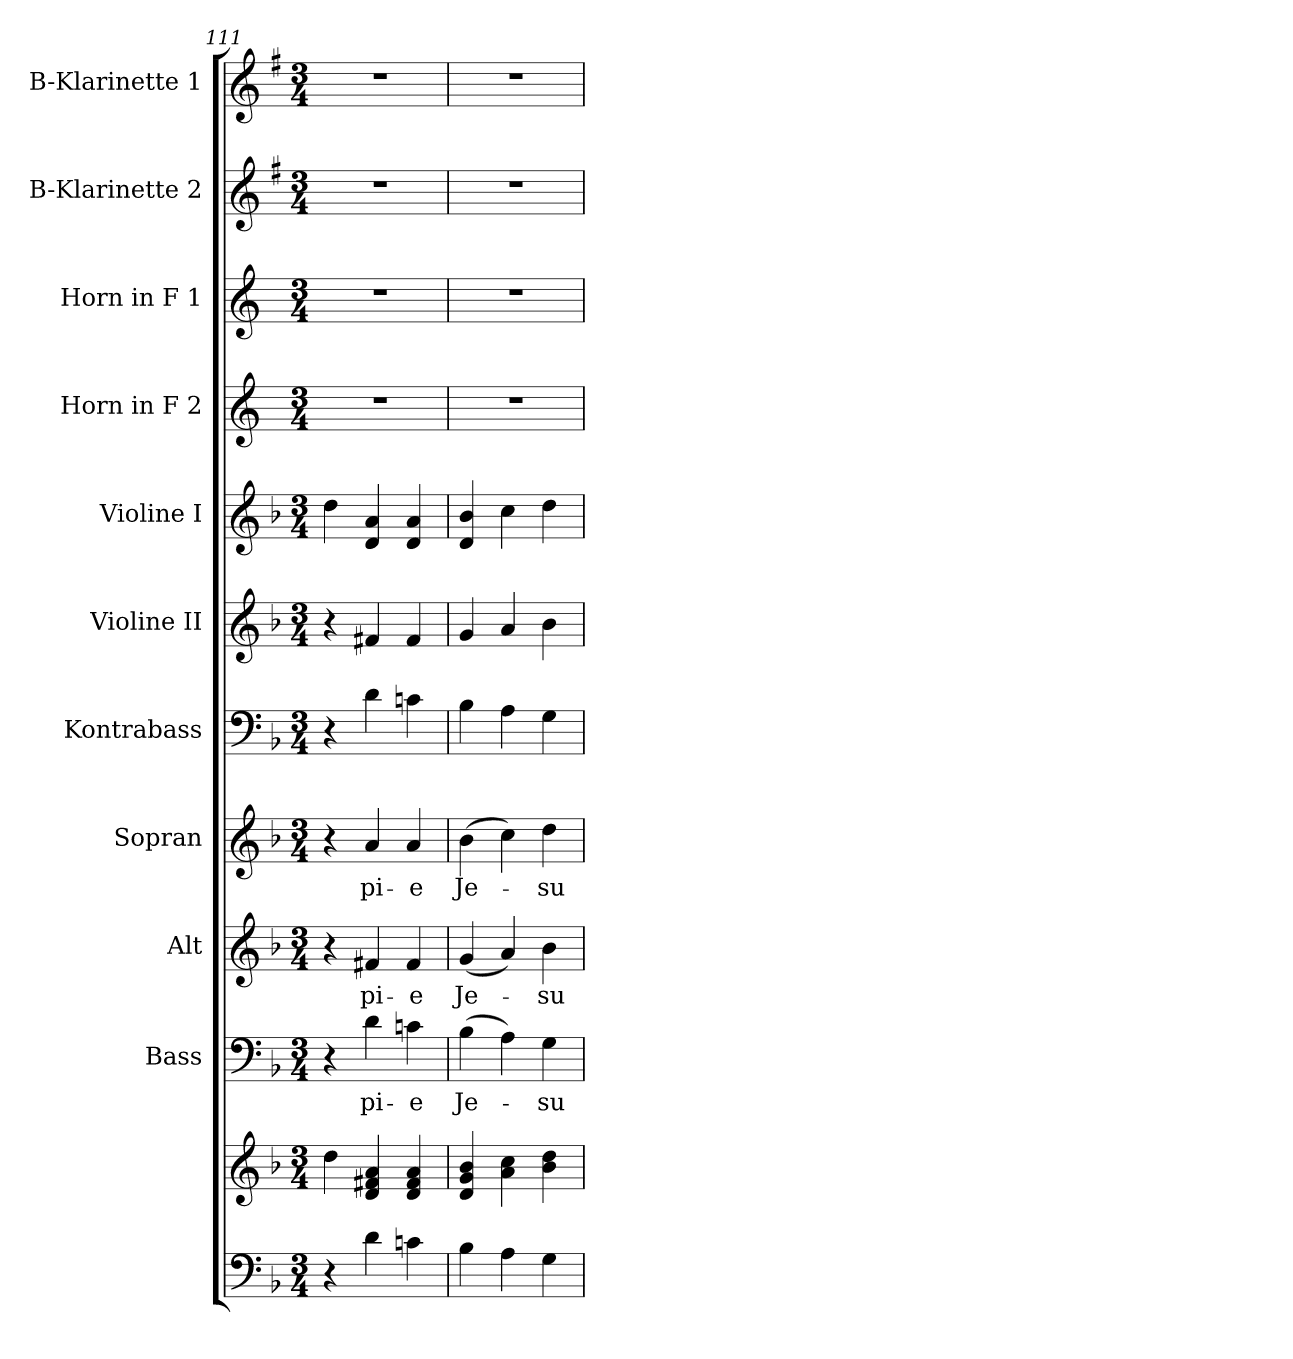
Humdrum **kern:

**kern	**kern	**kern	**text	**kern	**text	**kern	**text	**kern	**kern	**kern	**kern	**kern	**kern	**kern
*part11	*part11	*part10	*part10	*part9	*part9	*part8	*part8	*part7	*part6	*part5	*part4	*part3	*part2	*part1
*staff12	*staff11	*staff10	*staff10	*staff9	*staff9	*staff8	*staff8	*staff7	*staff6	*staff5	*staff4	*staff3	*staff2	*staff1
*	*	*I"Bass	*	*I"Alt	*	*I"Sopran	*	*I"Kontrabass	*I"Violine II	*I"Violine I	*I"Horn in F 2	*I"Horn in F 1	*I"B-Klarinette 2	*I"B-Klarinette 1
*	*	*I'B.	*	*I'A.	*	*I'S.	*	*I'Kb.	*I'Vl. II	*I'Vl. I	*	*	*I'B Kl. 2	*I'B Kl. 1
!!LO:PB:g=z
*clefF4	*clefG2	*clefF4	*	*clefG2	*	*clefG2	*	*clefF4	*clefG2	*clefG2	*clefG2	*clefG2	*clefG2	*clefG2
*	*	*	*	*	*	*	*	*ITrd7c12	*	*	*ITrd4c7	*ITrd4c7	*ITrd1c2	*ITrd1c2
*k[b-]	*k[b-]	*k[b-]	*	*k[b-]	*	*k[b-]	*	*k[b-]	*k[b-]	*k[b-]	*k[b-]	*k[b-]	*k[b-]	*k[b-]
*F:	*F:	*F:	*	*F:	*	*F:	*	*F:	*F:	*F:	*F:	*F:	*F:	*F:
*M3/4	*M3/4	*M3/4	*	*M3/4	*	*M3/4	*	*M3/4	*M3/4	*M3/4	*M3/4	*M3/4	*M3/4	*M3/4
=111	=111	=111	=111	=111	=111	=111	=111	=111	=111	=111	=111	=111	=111	=111
4r	4dd\	4r	.	4r	.	4r	.	4r	4r	4dd\	2.r	2.r	2.r	2.r
!	!	!	!LO:LY:b	!	!LO:LY:b	!	!LO:LY:b	!	!	!	!	!	!	!
4d\	4d/ 4f#X/ 4a/	4d\	pi-	4f#X/	pi-	4a/	pi-	4D\	4f#X/	4d/ 4a/	.	.	.	.
!	!	!	!LO:LY:b	!	!LO:LY:b	!	!LO:LY:b	!	!	!	!	!	!	!
4cn\	4d/ 4f#/ 4a/	4cn\	-e	4f#/	-e	4a/	-e	4Cn\	4f#/	4d/ 4a/	.	.	.	.
=112	=112	=112	=112	=112	=112	=112	=112	=112	=112	=112	=112	=112	=112	=112
!	!	!	!LO:LY:b	!	!LO:LY:b	!	!LO:LY:b	!	!	!	!	!	!	!
4B-\	4d/ 4g/ 4b-/	(>4B-\	Je-	(<4g/	Je-	(>4b-\	Je-	4BB-\	4g/	4d/ 4b-/	2.r	2.r	2.r	2.r
4A\	4a\ 4cc\	4A\)	.	4a/)	.	4cc\)	.	4AA\	4a/	4cc\	.	.	.	.
!	!	!	!LO:LY:b	!	!LO:LY:b	!	!LO:LY:b	!	!	!	!	!	!	!
4G\	4b-\ 4dd\	4G\	-su	4b-\	-su	4dd\	-su	4GG\	4b-\	4dd\	.	.	.	.
=	=	=	=	=	=	=	=	=	=	=	=	=	=	=
*-	*-	*-	*-	*-	*-	*-	*-	*-	*-	*-	*-	*-	*-	*-
